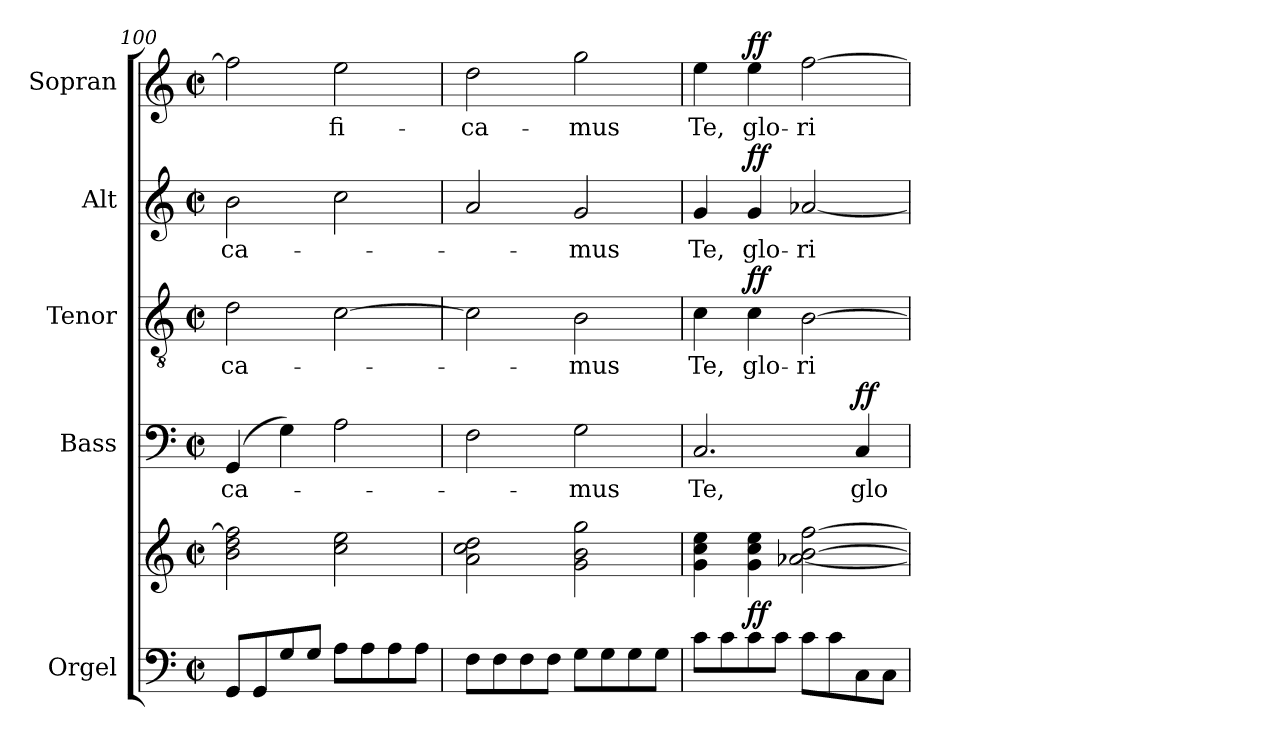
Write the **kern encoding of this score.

**kern	**kern	**dynam	**kern	**text	**dynam	**kern	**text	**dynam	**kern	**text	**dynam	**kern	**text	**dynam
*part5	*part5	*part5	*part4	*part4	*part4	*part3	*part3	*part3	*part2	*part2	*part2	*part1	*part1	*part1
*staff6	*staff5	*staff5/6	*staff4	*staff4	*staff4	*staff3	*staff3	*staff3	*staff2	*staff2	*staff2	*staff1	*staff1	*staff1
*I"Orgel	*	*	*I"Bass	*	*	*I"Tenor	*	*	*I"Alt	*	*	*I"Sopran	*	*
*I'Org.	*	*	*I'B	*	*	*I'T	*	*	*I'A	*	*	*I'S	*	*
!!LO:PB:g=z
*clefF4	*clefG2	*	*clefF4	*	*	*clefGv2	*	*	*clefG2	*	*	*clefG2	*	*
*k[]	*k[]	*	*k[]	*	*	*k[]	*	*	*k[]	*	*	*k[]	*	*
*C:	*C:	*	*C:	*	*	*C:	*	*	*C:	*	*	*C:	*	*
*M2/2	*M2/2	*	*M2/2	*	*	*M2/2	*	*	*M2/2	*	*	*M2/2	*	*
*met(c|)	*met(c|)	*	*met(c|)	*	*	*met(c|)	*	*	*met(c|)	*	*	*met(c|)	*	*
=100	=100	=100	=100	=100	=100	=100	=100	=100	=100	=100	=100	=100	=100	=100
!	!	!	!	!LO:LY:b	!	!	!LO:LY:b	!	!	!LO:LY:b	!	!	!	!
8GG/L	2b\ 2dd\ 2ff\]	.	(4GG/	-ca-	.	2d\	-ca-	.	2b\	-ca-	.	2ff\]	.	.
8GG/	.	.	.	.	.	.	.	.	.	.	.	.	.	.
8G/	.	.	4G\)	.	.	.	.	.	.	.	.	.	.	.
8G/J	.	.	.	.	.	.	.	.	.	.	.	.	.	.
!	!	!	!	!	!	!	!	!	!	!	!	!	!LO:LY:b	!
8A\L	2cc\ 2ee\	.	2A\	.	.	[2c\	.	.	2cc\	.	.	2ee\	-fi-	.
8A\	.	.	.	.	.	.	.	.	.	.	.	.	.	.
8A\	.	.	.	.	.	.	.	.	.	.	.	.	.	.
8A\J	.	.	.	.	.	.	.	.	.	.	.	.	.	.
=101	=101	=101	=101	=101	=101	=101	=101	=101	=101	=101	=101	=101	=101	=101
!	!	!	!	!	!	!	!	!	!	!	!	!	!LO:LY:b	!
8F\L	2a\ 2cc\ 2dd\	.	2F\	.	.	2c\]	.	.	2a/	.	.	2dd\	-ca-	.
8F\	.	.	.	.	.	.	.	.	.	.	.	.	.	.
8F\	.	.	.	.	.	.	.	.	.	.	.	.	.	.
8F\J	.	.	.	.	.	.	.	.	.	.	.	.	.	.
!	!	!	!	!LO:LY:b	!	!	!LO:LY:b	!	!	!LO:LY:b	!	!	!LO:LY:b	!
8G\L	2g\ 2b\ 2gg\	.	2G\	-mus	.	2B\	-mus	.	2g/	-mus	.	2gg\	-mus	.
8G\	.	.	.	.	.	.	.	.	.	.	.	.	.	.
8G\	.	.	.	.	.	.	.	.	.	.	.	.	.	.
8G\J	.	.	.	.	.	.	.	.	.	.	.	.	.	.
=102	=102	=102	=102	=102	=102	=102	=102	=102	=102	=102	=102	=102	=102	=102
!	!	!	!	!LO:LY:b	!	!	!LO:LY:b	!	!	!LO:LY:b	!	!	!LO:LY:b	!
8c\L	4g\ 4cc\ 4ee\	.	2.C/	Te,	.	4c\	Te,	.	4g/	Te,	.	4ee\	Te,	.
8c\	.	.	.	.	.	.	.	.	.	.	.	.	.	.
!	!	!LO:DY:b	!	!	!	!	!LO:LY:b	!LO:DY:a	!	!LO:LY:b	!LO:DY:a	!	!LO:LY:b	!LO:DY:a
8c\	4g\ 4cc\ 4ee\	ff	.	.	.	4c\	glo-	ff	4g/	glo-	ff	4ee\	glo-	ff
8c\J	.	.	.	.	.	.	.	.	.	.	.	.	.	.
!	!	!	!	!	!	!	!LO:LY:b	!	!	!LO:LY:b	!	!	!LO:LY:b	!
8c\L	[2a-X\ [2b\ [2ff\	.	.	.	.	[2B\	-ri-	.	[2a-X/	-ri-	.	[2ff\	-ri-	.
8c\	.	.	.	.	.	.	.	.	.	.	.	.	.	.
!	!	!	!	!LO:LY:b	!LO:DY:a	!	!	!	!	!	!	!	!	!
8C\	.	.	4C/	glo-	ff	.	.	.	.	.	.	.	.	.
8C\J	.	.	.	.	.	.	.	.	.	.	.	.	.	.
=	=	=	=	=	=	=	=	=	=	=	=	=	=	=
*-	*-	*-	*-	*-	*-	*-	*-	*-	*-	*-	*-	*-	*-	*-
